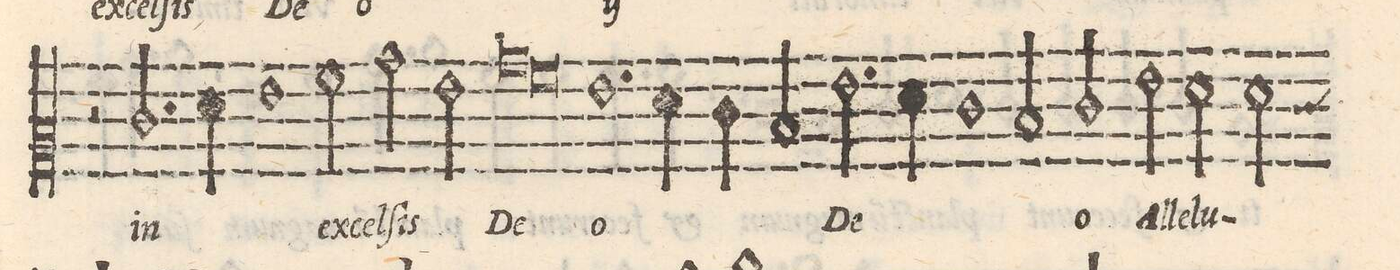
**kern	**text
*I"ALTVS	*
*clefC2	*
*k[]	*
*met(C|)	*
*M2/1	*
=67-	=67-
2r	.
2.e/	in
4f\	.
1g\	.
=68-	=68-
2a\	ex-
2b\	-cel-
2g\	-ſis
=69-	=69-
*lig	*
1b	De-
1a	.
*Xlig	*
=70-	=70-
1.g	-o
4f\	.
4e\	.
=71-	=71-
2d/	.
2.g\	De-
4f\	.
1e\	.
=72-	=72-
2d/	.
2e/	-o
2g\	Al-
=73-	=73-
2f\	-le-
2f\	-lu-
*custos:e	*
*-	*-
